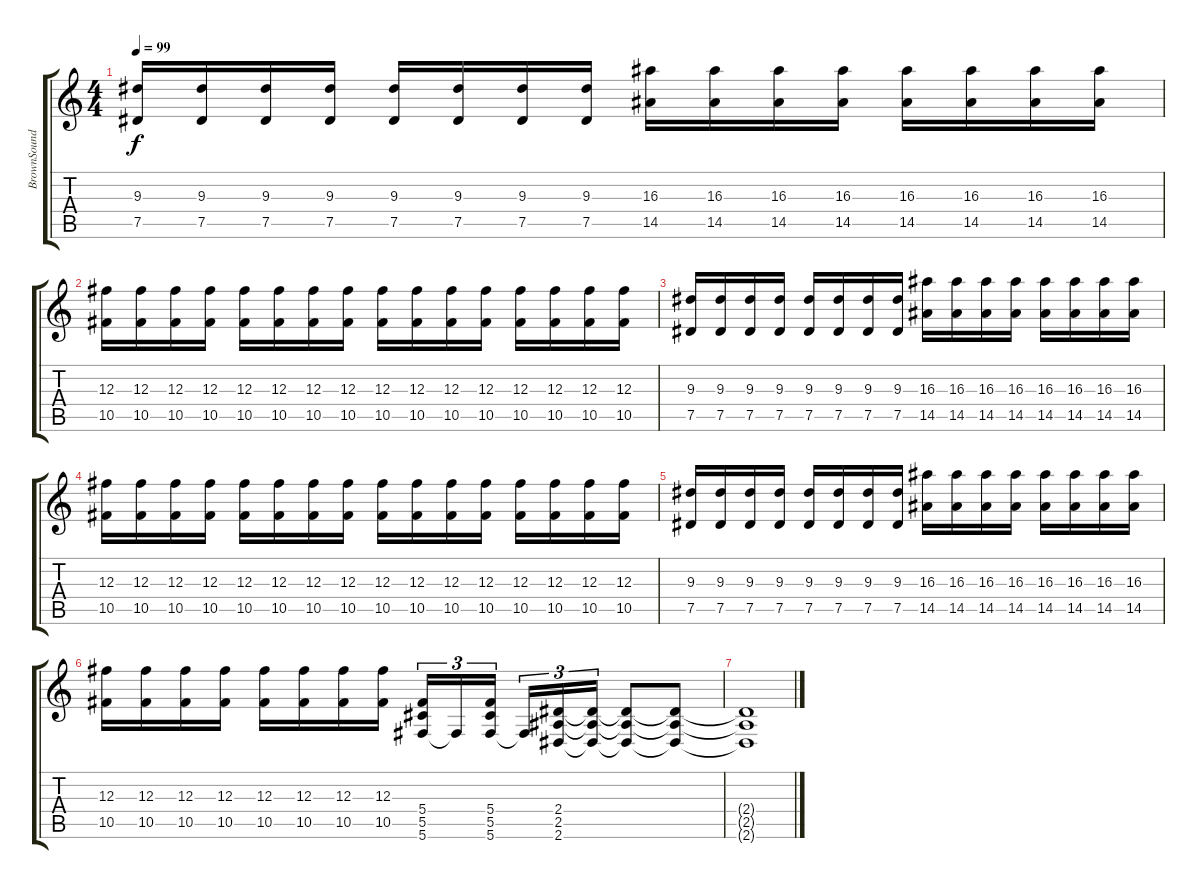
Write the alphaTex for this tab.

\track ("BrownSound" "BrownSound") {instrument distortionguitar}
\staff {score tabs}
\tuning (Eb4 Bb3 Gb3 Db3 Ab2 Db2) {hide}
\ts (4 4)
\tempo 99
\clef g2
\ks c
(9.3 7.5).16{dy f volume 10} (9.3 7.5).16 (9.3 7.5).16 (9.3 7.5).16 (9.3 7.5).16 (9.3 7.5).16 (9.3 7.5).16 (9.3 7.5).16 (16.3 14.5).16 (16.3 14.5).16 (16.3 14.5).16 (16.3 14.5).16 (16.3 14.5).16 (16.3 14.5).16 (16.3 14.5).16 (16.3 14.5).16 |
(12.3 10.5).16 (12.3 10.5).16 (12.3 10.5).16 (12.3 10.5).16 (12.3 10.5).16 (12.3 10.5).16 (12.3 10.5).16 (12.3 10.5).16 (12.3 10.5).16 (12.3 10.5).16 (12.3 10.5).16 (12.3 10.5).16 (12.3 10.5).16 (12.3 10.5).16 (12.3 10.5).16 (12.3 10.5).16 |
(9.3 7.5).16{volume 10} (9.3 7.5).16 (9.3 7.5).16 (9.3 7.5).16 (9.3 7.5).16 (9.3 7.5).16 (9.3 7.5).16 (9.3 7.5).16 (16.3 14.5).16 (16.3 14.5).16 (16.3 14.5).16 (16.3 14.5).16 (16.3 14.5).16 (16.3 14.5).16 (16.3 14.5).16 (16.3 14.5).16 |
(12.3 10.5).16 (12.3 10.5).16 (12.3 10.5).16 (12.3 10.5).16 (12.3 10.5).16 (12.3 10.5).16 (12.3 10.5).16 (12.3 10.5).16 (12.3 10.5).16 (12.3 10.5).16 (12.3 10.5).16 (12.3 10.5).16 (12.3 10.5).16 (12.3 10.5).16 (12.3 10.5).16 (12.3 10.5).16 |
(9.3 7.5).16{volume 10} (9.3 7.5).16 (9.3 7.5).16 (9.3 7.5).16 (9.3 7.5).16 (9.3 7.5).16 (9.3 7.5).16 (9.3 7.5).16 (16.3 14.5).16 (16.3 14.5).16 (16.3 14.5).16 (16.3 14.5).16 (16.3 14.5).16 (16.3 14.5).16 (16.3 14.5).16 (16.3 14.5).16 |
(12.3 10.5).16 (12.3 10.5).16 (12.3 10.5).16 (12.3 10.5).16 (12.3 10.5).16 (12.3 10.5).16 (12.3 10.5).16 (12.3 10.5).16 (5.4 5.5 5.6).16{tu (3 2)} 5.6{t}.16{tu (3 2)} (5.4 5.5 5.6).16{tu (3 2) beam splitsecondary} 5.6{t}.16{tu (3 2)} (2.4 2.5 2.6).16{tu (3 2)} (2.4{t} 2.5{t} 2.6{t}).16{tu (3 2)} (2.4{t} 2.5{t} 2.6{t}).8 (2.4{t} 2.5{t} 2.6{t}).8 |
(2.4{t} 2.5{t} 2.6{t}).1
